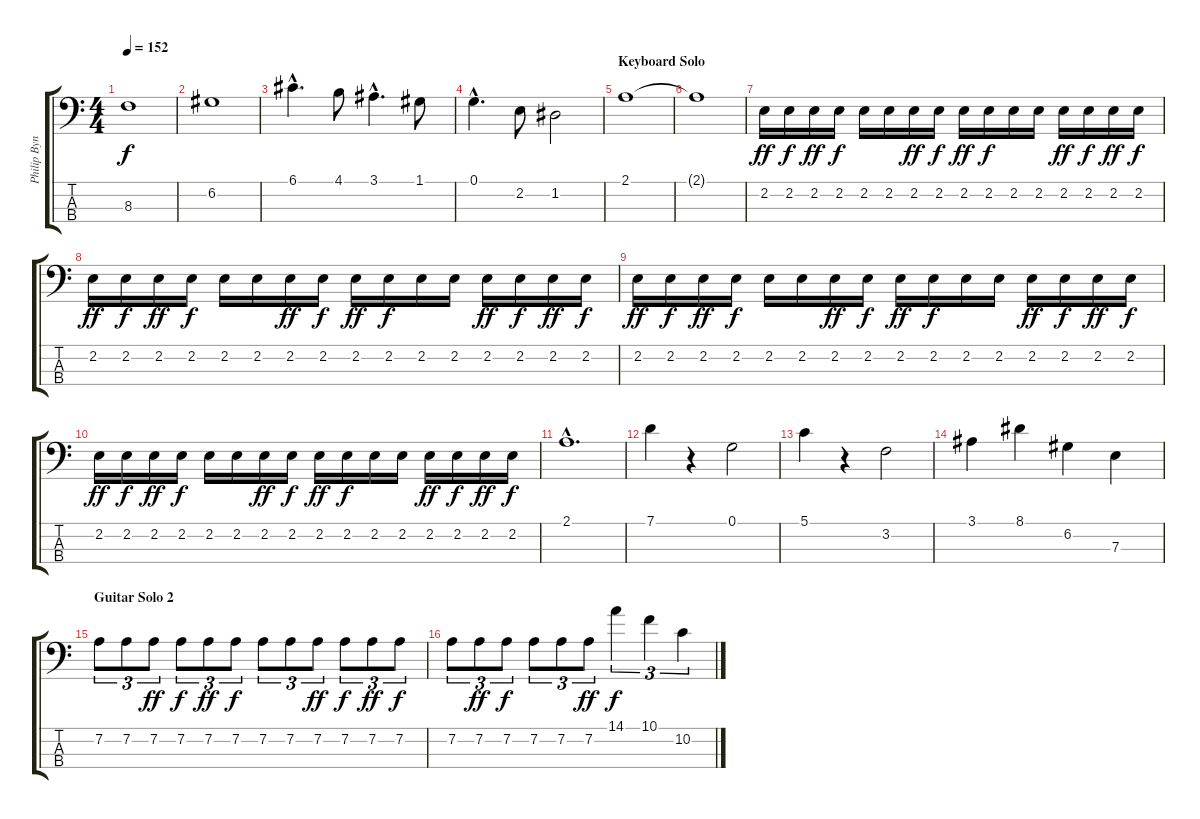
\track ("Philip Bynoe" "Philip Byn") {instrument electricbasspick}
\staff {score tabs}
\tuning (G2 D2 A1 E1) {hide}
\ts (4 4)
\tempo 152
\clef f4
\ks c
8.3.1{dy f} |
6.2.1 |
6.1{hac}.4{d} 4.1.8 3.1{hac}.4{d} 1.1.8 |
0.1{hac}.4{d} 2.2.8 1.2.2 |
\section ("" "Keyboard Solo")
2.1.1 |
2.1{t}.1 |
2.2.16{dy ff} 2.2.16{dy f} 2.2.16{dy ff} 2.2.16{dy f} 2.2.16 2.2.16 2.2.16{dy ff} 2.2.16{dy f} 2.2.16{dy ff} 2.2.16{dy f} 2.2.16 2.2.16 2.2.16{dy ff} 2.2.16{dy f} 2.2.16{dy ff} 2.2.16{dy f} |
2.2.16{dy ff} 2.2.16{dy f} 2.2.16{dy ff} 2.2.16{dy f} 2.2.16 2.2.16 2.2.16{dy ff} 2.2.16{dy f} 2.2.16{dy ff} 2.2.16{dy f} 2.2.16 2.2.16 2.2.16{dy ff} 2.2.16{dy f} 2.2.16{dy ff} 2.2.16{dy f} |
2.2.16{dy ff} 2.2.16{dy f} 2.2.16{dy ff} 2.2.16{dy f} 2.2.16 2.2.16 2.2.16{dy ff} 2.2.16{dy f} 2.2.16{dy ff} 2.2.16{dy f} 2.2.16 2.2.16 2.2.16{dy ff} 2.2.16{dy f} 2.2.16{dy ff} 2.2.16{dy f} |
2.2.16{dy ff} 2.2.16{dy f} 2.2.16{dy ff} 2.2.16{dy f} 2.2.16 2.2.16 2.2.16{dy ff} 2.2.16{dy f} 2.2.16{dy ff} 2.2.16{dy f} 2.2.16 2.2.16 2.2.16{dy ff} 2.2.16{dy f} 2.2.16{dy ff} 2.2.16{dy f} |
2.1{hac}.1{d} |
7.1.4 r.4 0.1.2 |
5.1.4 r.4 3.2.2 |
3.1.4 8.1.4 6.2.4 7.3.4 |
\section ("" "Guitar Solo 2")
7.2.8{tu (3 2)} 7.2.8{tu (3 2)} 7.2.8{tu (3 2) dy ff} 7.2.8{tu (3 2) dy f} 7.2.8{tu (3 2) dy ff} 7.2.8{tu (3 2) dy f} 7.2.8{tu (3 2)} 7.2.8{tu (3 2)} 7.2.8{tu (3 2) dy ff} 7.2.8{tu (3 2) dy f} 7.2.8{tu (3 2) dy ff} 7.2.8{tu (3 2) dy f} |
7.2.8{tu (3 2)} 7.2.8{tu (3 2) dy ff} 7.2.8{tu (3 2) dy f} 7.2.8{tu (3 2)} 7.2.8{tu (3 2)} 7.2.8{tu (3 2) dy ff} 14.1.4{tu (3 2) dy f} 10.1.4{tu (3 2)} 10.2.4{tu (3 2)}
